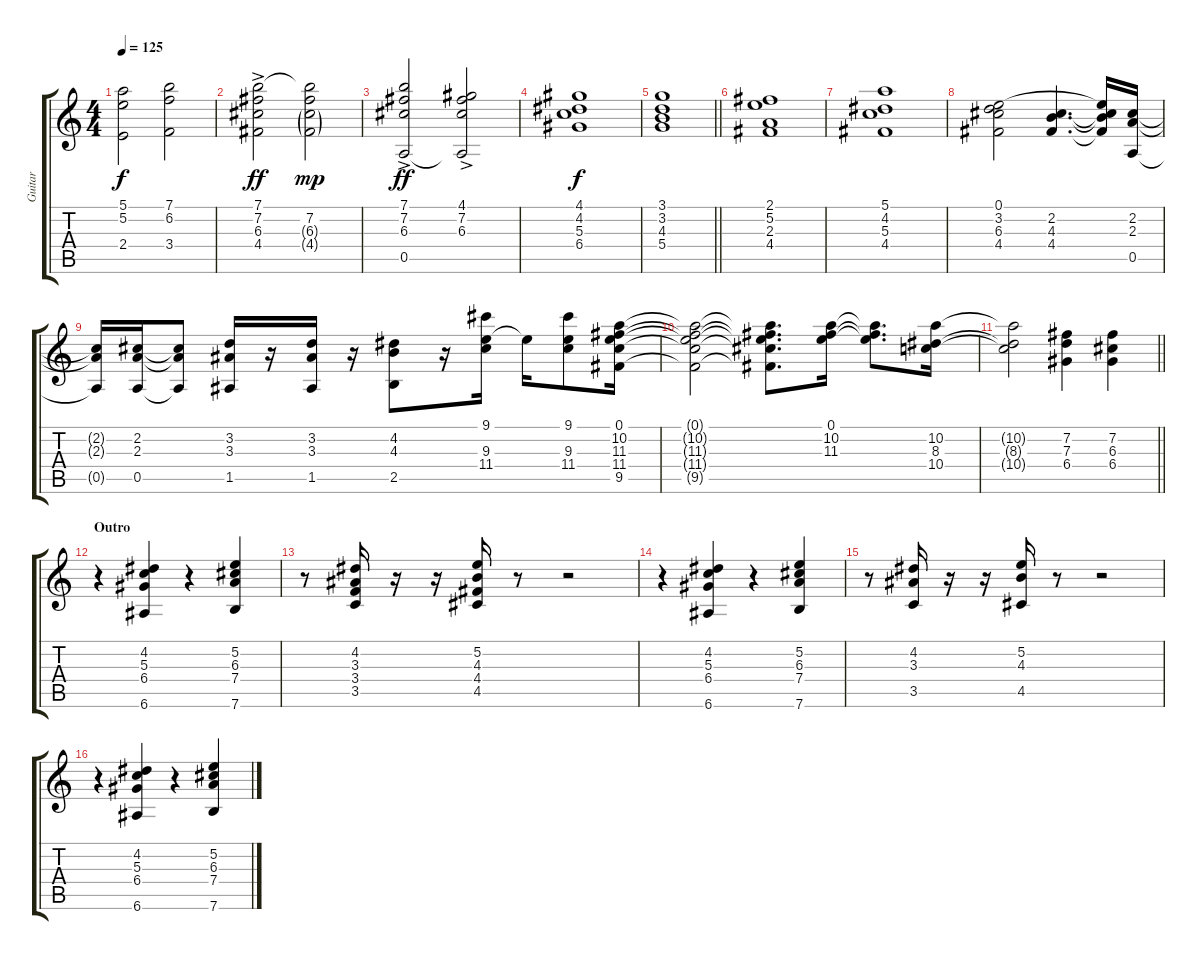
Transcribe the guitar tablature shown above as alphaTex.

\track ("Guitar" "Guitar") {instrument electricguitarjazz}
\staff {score tabs}
\tuning (E4 B3 G3 D3 A2 E2) {hide}
\ts (4 4)
\tempo 125
\clef g2
\ks c
(5.1 5.2 2.4).2{dy f} (7.1 6.2 3.4).2 |
(7.1{ac} 7.2 6.3 4.4).2{dy ff} (7.1{t} 7.2 6.3{g} 4.4{g}).2{dy mp} |
(7.1{ac} 7.2 6.3 0.5).2{txt "" dy ff} (4.1{ac} 7.2 6.3 0.5{t}).2 |
(4.1 4.2 5.3 6.4).1{dy f} |
\barLineRight lightlight
(3.1 3.2 4.3 5.4).1 |
(2.1 5.2 2.3 4.4).1 |
(5.1 4.2 5.3 4.4).1 |
(0.1 3.2 6.3 4.4).2 (2.2 4.3 4.4).4{d} (0.1{t} 2.2{t} 4.3{t} 4.4{t}).16 (2.2 2.3 0.5).16 |
(2.2{t} 2.3{t} 0.5{t}).16 (2.2 2.3 0.5).16 (2.2{t} 2.3{t} 0.5{t}).8 (3.2 3.3 1.5).16 r.16 (3.2 3.3 1.5).16 r.16 (4.2 4.3 2.5).8 r.16 (9.1 9.3 11.4).16 9.3{t}.16 (9.1 9.3 11.4).8 (0.1 10.2 11.3 11.4 9.5).16 |
(0.1{t} 10.2{t} 11.3{t} 11.4{t} 9.5{t}).2{txt ""} (0.1{t} 10.2{t} 11.3{t} 11.4{t} 9.5{t}).8{d} (0.1 10.2 11.3).16 (0.1{t} 10.2{t} 11.3{t}).8{d} (10.2 8.3 10.4).16 |
\barLineRight lightlight
(10.2{t} 8.3{t} 10.4{t}).2 (7.2 7.3 6.4).4 (7.2 6.3 6.4).4 |
\section ("" "Outro")
r.4 (4.2 5.3 6.4 6.6).4 r.4 (5.2 6.3 7.4 7.6).4 |
r.8 (4.2 3.3 3.4 3.5).16 r.16 r.16 (5.2 4.3 4.4 4.5).16 r.8 r.2 |
r.4 (4.2 5.3 6.4 6.6).4 r.4 (5.2 6.3 7.4 7.6).4 |
r.8 (4.2 3.3 3.5).16 r.16 r.16 (5.2 4.3 4.5).16 r.8 r.2 |
r.4{txt ""} (4.2 5.3 6.4 6.6).4 r.4 (5.2 6.3 7.4 7.6).4
